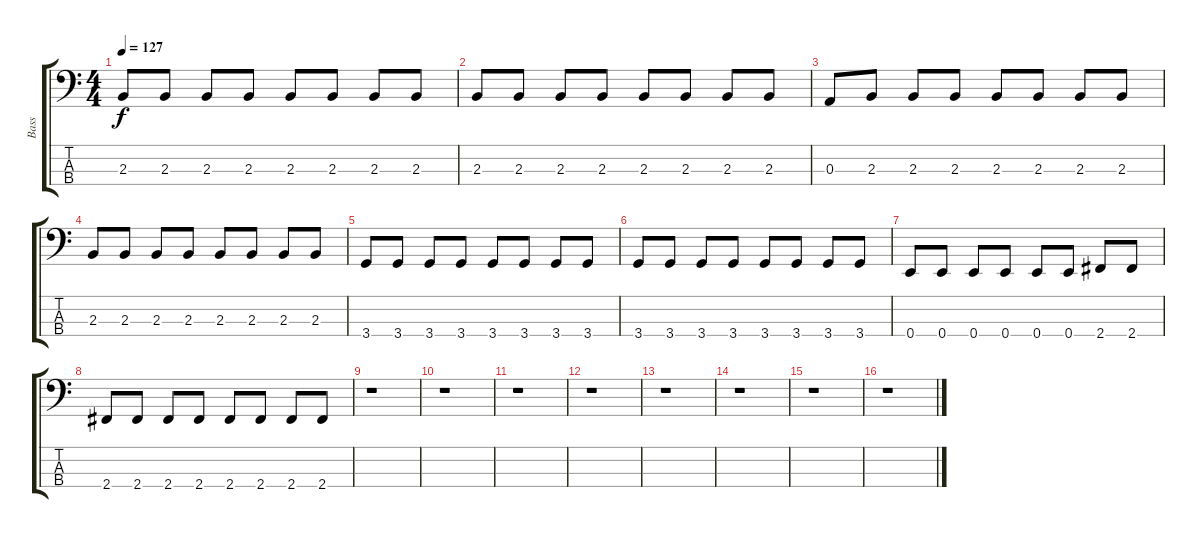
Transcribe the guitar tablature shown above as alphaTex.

\track ("Bass" "Bass") {instrument electricbasspick}
\staff {score tabs}
\tuning (G2 D2 A1 E1) {hide}
\ts (4 4)
\tempo 127
\clef f4
\ks c
2.3.8{dy f} 2.3.8 2.3.8 2.3.8 2.3.8 2.3.8 2.3.8 2.3.8 |
2.3.8 2.3.8 2.3.8 2.3.8 2.3.8 2.3.8 2.3.8 2.3.8 |
0.3.8 2.3.8 2.3.8 2.3.8 2.3.8 2.3.8 2.3.8 2.3.8 |
2.3.8 2.3.8 2.3.8 2.3.8 2.3.8 2.3.8 2.3.8 2.3.8 |
3.4.8 3.4.8 3.4.8 3.4.8 3.4.8 3.4.8 3.4.8 3.4.8 |
3.4.8 3.4.8 3.4.8 3.4.8 3.4.8 3.4.8 3.4.8 3.4.8 |
0.4.8 0.4.8 0.4.8 0.4.8 0.4.8 0.4.8 2.4.8 2.4.8 |
2.4.8 2.4.8 2.4.8 2.4.8 2.4.8 2.4.8 2.4.8 2.4.8 |
r.1 |
r.1 |
r.1 |
r.1 |
r.1 |
r.1 |
r.1 |
r.1
